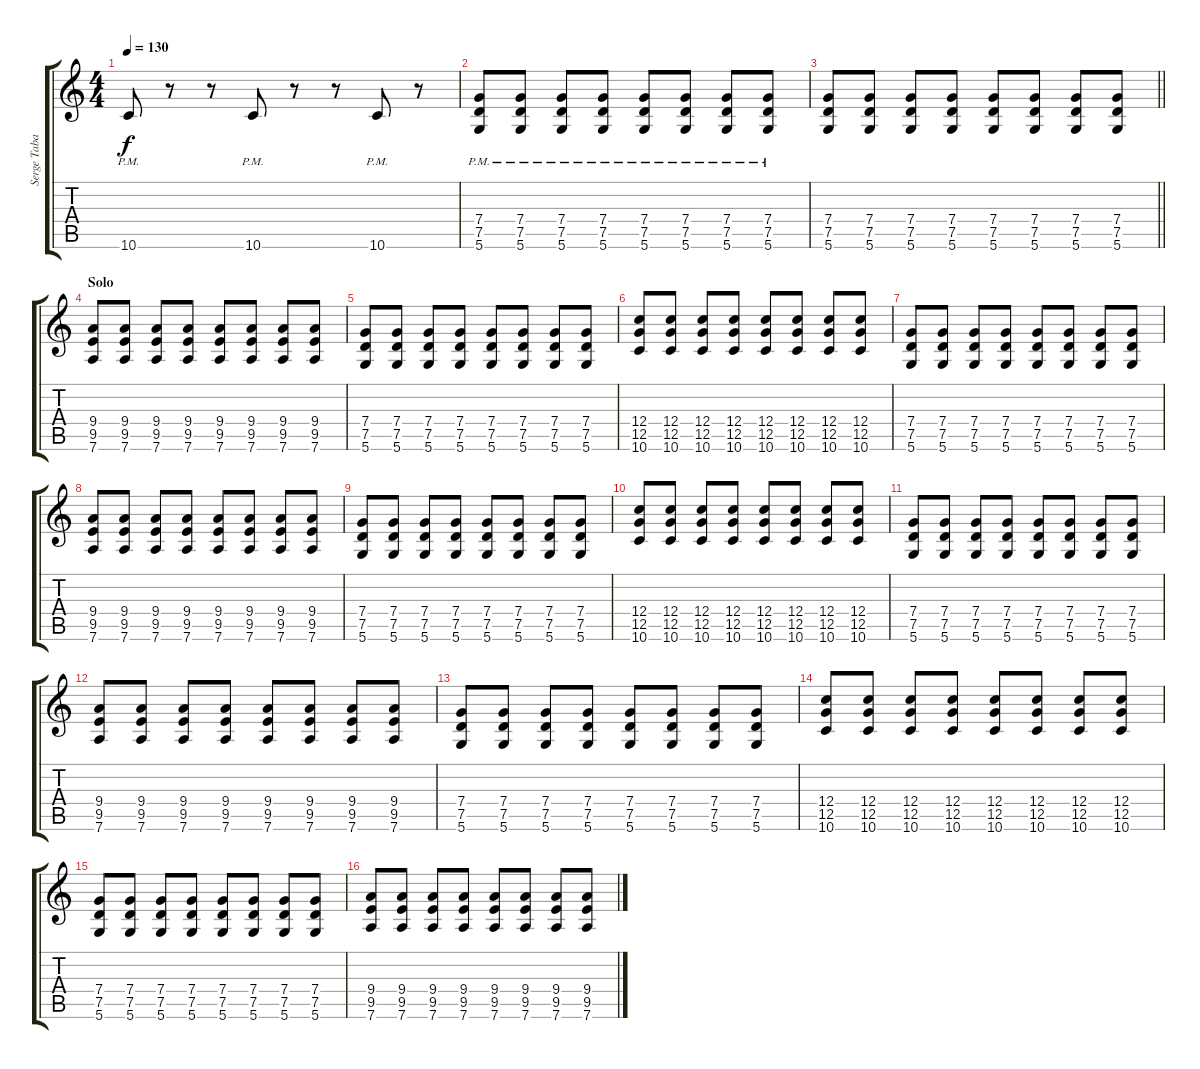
\track ("Serge Tabachnikov Guitar Loop " "Serge Taba") {instrument overdrivenguitar}
\staff {score tabs}
\tuning (D4 A3 F3 C3 G2 D2) {hide}
\ts (4 4)
\tempo 130
\clef g2
\ks c
10.6{pm}.8{dy f} r.8 r.8 10.6{pm}.8 r.8 r.8 10.6{pm}.8 r.8 |
(7.4{pm} 7.5{pm} 5.6{pm}).8 (7.4{pm} 7.5{pm} 5.6{pm}).8 (7.4{pm} 7.5{pm} 5.6{pm}).8 (7.4{pm} 7.5{pm} 5.6{pm}).8 (7.4{pm} 7.5{pm} 5.6{pm}).8 (7.4{pm} 7.5{pm} 5.6{pm}).8 (7.4{pm} 7.5{pm} 5.6{pm}).8 (7.4{pm} 7.5{pm} 5.6{pm}).8 |
\barLineRight lightlight
(7.4 7.5 5.6).8 (7.4 7.5 5.6).8 (7.4 7.5 5.6).8 (7.4 7.5 5.6).8 (7.4 7.5 5.6).8 (7.4 7.5 5.6).8 (7.4 7.5 5.6).8 (7.4 7.5 5.6).8 |
\section ("" "Solo")
(9.4 9.5 7.6).8 (9.4 9.5 7.6).8 (9.4 9.5 7.6).8 (9.4 9.5 7.6).8 (9.4 9.5 7.6).8 (9.4 9.5 7.6).8 (9.4 9.5 7.6).8 (9.4 9.5 7.6).8 |
(7.4 7.5 5.6).8 (7.4 7.5 5.6).8 (7.4 7.5 5.6).8 (7.4 7.5 5.6).8 (7.4 7.5 5.6).8 (7.4 7.5 5.6).8 (7.4 7.5 5.6).8 (7.4 7.5 5.6).8 |
(12.4 12.5 10.6).8 (12.4 12.5 10.6).8 (12.4 12.5 10.6).8 (12.4 12.5 10.6).8 (12.4 12.5 10.6).8 (12.4 12.5 10.6).8 (12.4 12.5 10.6).8 (12.4 12.5 10.6).8 |
(7.4 7.5 5.6).8 (7.4 7.5 5.6).8 (7.4 7.5 5.6).8 (7.4 7.5 5.6).8 (7.4 7.5 5.6).8 (7.4 7.5 5.6).8 (7.4 7.5 5.6).8 (7.4 7.5 5.6).8 |
(9.4 9.5 7.6).8 (9.4 9.5 7.6).8 (9.4 9.5 7.6).8 (9.4 9.5 7.6).8 (9.4 9.5 7.6).8 (9.4 9.5 7.6).8 (9.4 9.5 7.6).8 (9.4 9.5 7.6).8 |
(7.4 7.5 5.6).8 (7.4 7.5 5.6).8 (7.4 7.5 5.6).8 (7.4 7.5 5.6).8 (7.4 7.5 5.6).8 (7.4 7.5 5.6).8 (7.4 7.5 5.6).8 (7.4 7.5 5.6).8 |
(12.4 12.5 10.6).8 (12.4 12.5 10.6).8 (12.4 12.5 10.6).8 (12.4 12.5 10.6).8 (12.4 12.5 10.6).8 (12.4 12.5 10.6).8 (12.4 12.5 10.6).8 (12.4 12.5 10.6).8 |
(7.4 7.5 5.6).8 (7.4 7.5 5.6).8 (7.4 7.5 5.6).8 (7.4 7.5 5.6).8 (7.4 7.5 5.6).8 (7.4 7.5 5.6).8 (7.4 7.5 5.6).8 (7.4 7.5 5.6).8 |
(9.4 9.5 7.6).8 (9.4 9.5 7.6).8 (9.4 9.5 7.6).8 (9.4 9.5 7.6).8 (9.4 9.5 7.6).8 (9.4 9.5 7.6).8 (9.4 9.5 7.6).8 (9.4 9.5 7.6).8 |
(7.4 7.5 5.6).8 (7.4 7.5 5.6).8 (7.4 7.5 5.6).8 (7.4 7.5 5.6).8 (7.4 7.5 5.6).8 (7.4 7.5 5.6).8 (7.4 7.5 5.6).8 (7.4 7.5 5.6).8 |
(12.4 12.5 10.6).8 (12.4 12.5 10.6).8 (12.4 12.5 10.6).8 (12.4 12.5 10.6).8 (12.4 12.5 10.6).8 (12.4 12.5 10.6).8 (12.4 12.5 10.6).8 (12.4 12.5 10.6).8 |
(7.4 7.5 5.6).8 (7.4 7.5 5.6).8 (7.4 7.5 5.6).8 (7.4 7.5 5.6).8 (7.4 7.5 5.6).8 (7.4 7.5 5.6).8 (7.4 7.5 5.6).8 (7.4 7.5 5.6).8 |
(9.4 9.5 7.6).8 (9.4 9.5 7.6).8 (9.4 9.5 7.6).8 (9.4 9.5 7.6).8 (9.4 9.5 7.6).8 (9.4 9.5 7.6).8 (9.4 9.5 7.6).8 (9.4 9.5 7.6).8
